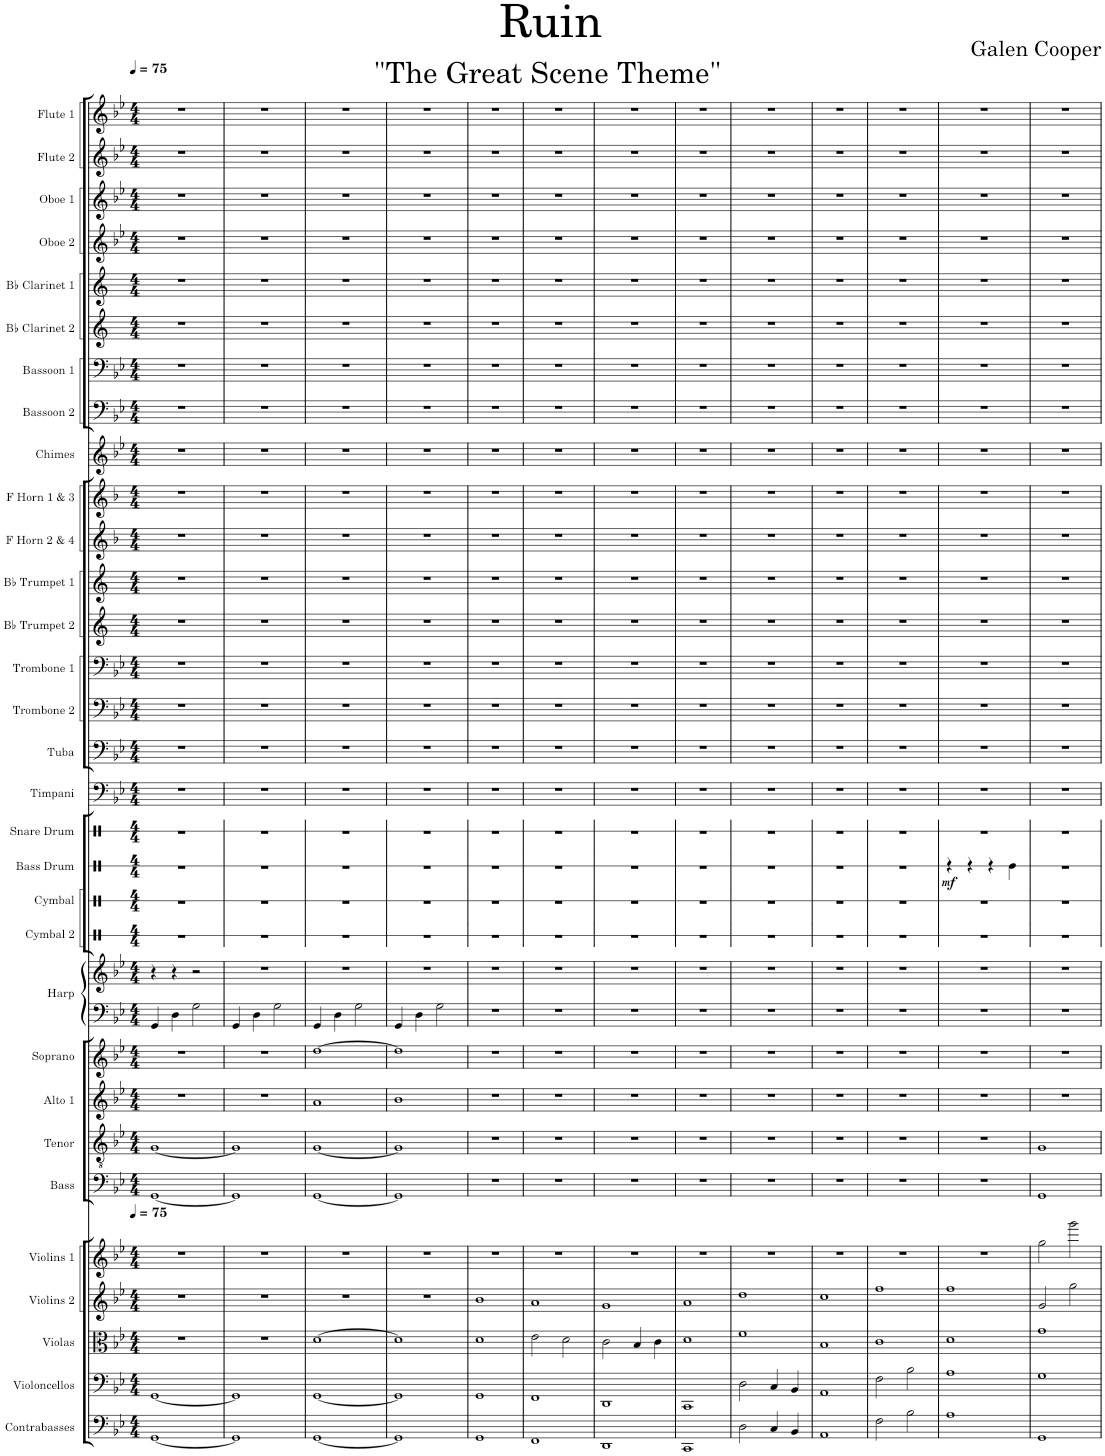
**kern	**kern	**kern	**kern	**kern	**kern	**kern	**kern	**kern	**kern	**kern	**kern	**kern	**kern	**dynam	**kern	**kern	**kern	**kern	**kern	**kern	**kern	**kern	**kern	**kern	**kern	**kern	**kern	**kern	**kern	**kern	**kern	**kern
*part31	*part30	*part29	*part28	*part27	*part26	*part25	*part24	*part23	*part22	*part22	*part21	*part20	*part19	*part19	*part18	*part17	*part16	*part15	*part14	*part13	*part12	*part11	*part10	*part9	*part8	*part7	*part6	*part5	*part4	*part3	*part2	*part1
*staff32	*staff31	*staff30	*staff29	*staff28	*staff27	*staff26	*staff25	*staff24	*staff23	*staff22	*staff21	*staff20	*staff19	*staff19	*staff18	*staff17	*staff16	*staff15	*staff14	*staff13	*staff12	*staff11	*staff10	*staff9	*staff8	*staff7	*staff6	*staff5	*staff4	*staff3	*staff2	*staff1
*I"Contrabasses	*I"Violoncellos	*I"Violas	*I"Violins 2	*I"Violins 1	*I"Bass	*I"Tenor	*I"Alto 1	*I"Soprano	*I"Harp	*	*I"Cymbal 2	*I"Cymbal	*I"Bass Drum	*	*I"Snare Drum	*I"Timpani	*I"Tuba	*I"Trombone 2	*I"Trombone 1	*I"Bb Trumpet 2	*I"Bb Trumpet 1	*I"F Horn 2 &amp; 4	*I"F Horn 1 &amp; 3	*I"Chimes	*I"Bassoon 2	*I"Bassoon 1	*I"Bb Clarinet 2	*I"Bb Clarinet 1	*I"Oboe 2	*I"Oboe 1	*I"Flute 2	*I"Flute 1
*I'Cbs.	*I'Vcs.	*I'Vlas.	*I'Vlns. 2	*I'Vlns. 1	*I'B.	*I'T.	*I'A. 1	*I'S.	*I'Hrp.	*	*I'Cym. 2	*I'Cym.	*I'B. Dr.	*	*I'Sn. Dr.	*I'Timp.	*I'Tba.	*I'Tbn. 2	*I'Tbn. 1	*I'Bb Tpt. 2	*I'Bb Tpt. 1	*I'F Hn. 2 4	*I'F Hn. 1 3	*I'Cme.	*I'Bsn. 2	*I'Bsn. 1	*I'Bb Cl. 2	*I'Bb Cl. 1	*I'Ob. 2	*I'Ob. 1	*I'Fl. 2	*I'Fl. 1
*	*	*	*	*	*	*	*	*	*	*	*stria1	*stria1	*stria1	*	*stria1	*	*	*	*	*	*	*	*	*	*	*	*	*	*	*	*	*
*clefF4	*clefF4	*clefC3	*clefG2	*clefG2	*clefF4	*clefGv2	*clefG2	*clefG2	*clefF4	*clefG2	*clefX	*clefX	*clefX	*	*clefX	*clefF4	*clefF4	*clefF4	*clefF4	*clefG2	*clefG2	*clefG2	*clefG2	*clefG2	*clefF4	*clefF4	*clefG2	*clefG2	*clefG2	*clefG2	*clefG2	*clefG2
*Trd7c12	*	*	*	*	*	*	*	*	*	*	*	*	*	*	*	*	*	*	*	*Trd1c2	*Trd1c2	*Trd4c7	*Trd4c7	*	*	*	*Trd1c2	*Trd1c2	*	*	*	*
*k[b-e-]	*k[b-e-]	*k[b-e-]	*k[b-e-]	*k[b-e-]	*k[b-e-]	*k[b-e-]	*k[b-e-]	*k[b-e-]	*k[b-e-]	*k[b-e-]	*k[]	*k[]	*k[]	*	*k[]	*k[b-e-]	*k[b-e-]	*k[b-e-]	*k[b-e-]	*k[]	*k[]	*k[b-]	*k[b-]	*k[b-e-]	*k[b-e-]	*k[b-e-]	*k[]	*k[]	*k[b-e-]	*k[b-e-]	*k[b-e-]	*k[b-e-]
*M4/4	*M4/4	*M4/4	*M4/4	*M4/4	*M4/4	*M4/4	*M4/4	*M4/4	*M4/4	*M4/4	*M4/4	*M4/4	*M4/4	*	*M4/4	*M4/4	*M4/4	*M4/4	*M4/4	*M4/4	*M4/4	*M4/4	*M4/4	*M4/4	*M4/4	*M4/4	*M4/4	*M4/4	*M4/4	*M4/4	*M4/4	*M4/4
*MM75	*MM75	*MM75	*MM75	*MM75	*MM75	*MM75	*MM75	*MM75	*MM75	*MM75	*MM75	*MM75	*MM75	*	*MM75	*MM75	*MM75	*MM75	*MM75	*MM75	*MM75	*MM75	*MM75	*MM75	*MM75	*MM75	*MM75	*MM75	*MM75	*MM75	*MM75	*MM75
=1	=1	=1	=1	=1	=1	=1	=1	=1	=1	=1	=1	=1	=1	=1	=1	=1	=1	=1	=1	=1	=1	=1	=1	=1	=1	=1	=1	=1	=1	=1	=1	=1
[1GG	[1GG	1r	1r	1r	[1GG	[1G	1r	1r	4GG/	4r	1r	1r	1r	.	1r	1r	1r	1r	1r	1r	1r	1r	1r	1r	1r	1r	1r	1r	1r	1r	1r	1r
.	.	.	.	.	.	.	.	.	4D\	4r	.	.	.	.	.	.	.	.	.	.	.	.	.	.	.	.	.	.	.	.	.	.
.	.	.	.	.	.	.	.	.	2G\	2r	.	.	.	.	.	.	.	.	.	.	.	.	.	.	.	.	.	.	.	.	.	.
=2	=2	=2	=2	=2	=2	=2	=2	=2	=2	=2	=2	=2	=2	=2	=2	=2	=2	=2	=2	=2	=2	=2	=2	=2	=2	=2	=2	=2	=2	=2	=2	=2
1GG]	1GG]	1r	1r	1r	1GG]	1G]	1r	1r	4GG/	1r	1r	1r	1r	.	1r	1r	1r	1r	1r	1r	1r	1r	1r	1r	1r	1r	1r	1r	1r	1r	1r	1r
.	.	.	.	.	.	.	.	.	4D\	.	.	.	.	.	.	.	.	.	.	.	.	.	.	.	.	.	.	.	.	.	.	.
.	.	.	.	.	.	.	.	.	2G\	.	.	.	.	.	.	.	.	.	.	.	.	.	.	.	.	.	.	.	.	.	.	.
=3	=3	=3	=3	=3	=3	=3	=3	=3	=3	=3	=3	=3	=3	=3	=3	=3	=3	=3	=3	=3	=3	=3	=3	=3	=3	=3	=3	=3	=3	=3	=3	=3
[1GG	[1GG	[1d	1r	1r	[1GG	[1G	1a	[1dd	4GG/	1r	1r	1r	1r	.	1r	1r	1r	1r	1r	1r	1r	1r	1r	1r	1r	1r	1r	1r	1r	1r	1r	1r
.	.	.	.	.	.	.	.	.	4D\	.	.	.	.	.	.	.	.	.	.	.	.	.	.	.	.	.	.	.	.	.	.	.
.	.	.	.	.	.	.	.	.	2G\	.	.	.	.	.	.	.	.	.	.	.	.	.	.	.	.	.	.	.	.	.	.	.
=4	=4	=4	=4	=4	=4	=4	=4	=4	=4	=4	=4	=4	=4	=4	=4	=4	=4	=4	=4	=4	=4	=4	=4	=4	=4	=4	=4	=4	=4	=4	=4	=4
1GG]	1GG]	1d]	1r	1r	1GG]	1G]	1b-	1dd]	4GG/	1r	1r	1r	1r	.	1r	1r	1r	1r	1r	1r	1r	1r	1r	1r	1r	1r	1r	1r	1r	1r	1r	1r
.	.	.	.	.	.	.	.	.	4D\	.	.	.	.	.	.	.	.	.	.	.	.	.	.	.	.	.	.	.	.	.	.	.
.	.	.	.	.	.	.	.	.	2G\	.	.	.	.	.	.	.	.	.	.	.	.	.	.	.	.	.	.	.	.	.	.	.
=5	=5	=5	=5	=5	=5	=5	=5	=5	=5	=5	=5	=5	=5	=5	=5	=5	=5	=5	=5	=5	=5	=5	=5	=5	=5	=5	=5	=5	=5	=5	=5	=5
1GG	1GG	1d	1b-	1r	1r	1r	1r	1r	1r	1r	1r	1r	1r	.	1r	1r	1r	1r	1r	1r	1r	1r	1r	1r	1r	1r	1r	1r	1r	1r	1r	1r
=6	=6	=6	=6	=6	=6	=6	=6	=6	=6	=6	=6	=6	=6	=6	=6	=6	=6	=6	=6	=6	=6	=6	=6	=6	=6	=6	=6	=6	=6	=6	=6	=6
1FF	1FF	2e-\	1a	1r	1r	1r	1r	1r	1r	1r	1r	1r	1r	.	1r	1r	1r	1r	1r	1r	1r	1r	1r	1r	1r	1r	1r	1r	1r	1r	1r	1r
.	.	2d\	.	.	.	.	.	.	.	.	.	.	.	.	.	.	.	.	.	.	.	.	.	.	.	.	.	.	.	.	.	.
=7	=7	=7	=7	=7	=7	=7	=7	=7	=7	=7	=7	=7	=7	=7	=7	=7	=7	=7	=7	=7	=7	=7	=7	=7	=7	=7	=7	=7	=7	=7	=7	=7
1DD	1DD	2c\	1g	1r	1r	1r	1r	1r	1r	1r	1r	1r	1r	.	1r	1r	1r	1r	1r	1r	1r	1r	1r	1r	1r	1r	1r	1r	1r	1r	1r	1r
.	.	4B-/	.	.	.	.	.	.	.	.	.	.	.	.	.	.	.	.	.	.	.	.	.	.	.	.	.	.	.	.	.	.
.	.	4c\	.	.	.	.	.	.	.	.	.	.	.	.	.	.	.	.	.	.	.	.	.	.	.	.	.	.	.	.	.	.
=8	=8	=8	=8	=8	=8	=8	=8	=8	=8	=8	=8	=8	=8	=8	=8	=8	=8	=8	=8	=8	=8	=8	=8	=8	=8	=8	=8	=8	=8	=8	=8	=8
1CC	1CC	1d	1a	1r	1r	1r	1r	1r	1r	1r	1r	1r	1r	.	1r	1r	1r	1r	1r	1r	1r	1r	1r	1r	1r	1r	1r	1r	1r	1r	1r	1r
=9	=9	=9	=9	=9	=9	=9	=9	=9	=9	=9	=9	=9	=9	=9	=9	=9	=9	=9	=9	=9	=9	=9	=9	=9	=9	=9	=9	=9	=9	=9	=9	=9
2D\	2D\	1f	1dd	1r	1r	1r	1r	1r	1r	1r	1r	1r	1r	.	1r	1r	1r	1r	1r	1r	1r	1r	1r	1r	1r	1r	1r	1r	1r	1r	1r	1r
4C/	4C/	.	.	.	.	.	.	.	.	.	.	.	.	.	.	.	.	.	.	.	.	.	.	.	.	.	.	.	.	.	.	.
4BB-/	4BB-/	.	.	.	.	.	.	.	.	.	.	.	.	.	.	.	.	.	.	.	.	.	.	.	.	.	.	.	.	.	.	.
=10	=10	=10	=10	=10	=10	=10	=10	=10	=10	=10	=10	=10	=10	=10	=10	=10	=10	=10	=10	=10	=10	=10	=10	=10	=10	=10	=10	=10	=10	=10	=10	=10
1AA	1AA	1B-	1cc	1r	1r	1r	1r	1r	1r	1r	1r	1r	1r	.	1r	1r	1r	1r	1r	1r	1r	1r	1r	1r	1r	1r	1r	1r	1r	1r	1r	1r
=11	=11	=11	=11	=11	=11	=11	=11	=11	=11	=11	=11	=11	=11	=11	=11	=11	=11	=11	=11	=11	=11	=11	=11	=11	=11	=11	=11	=11	=11	=11	=11	=11
2F\	2F\	1c	1ff	1r	1r	1r	1r	1r	1r	1r	1r	1r	1r	.	1r	1r	1r	1r	1r	1r	1r	1r	1r	1r	1r	1r	1r	1r	1r	1r	1r	1r
2B-\	2B-\	.	.	.	.	.	.	.	.	.	.	.	.	.	.	.	.	.	.	.	.	.	.	.	.	.	.	.	.	.	.	.
=12	=12	=12	=12	=12	=12	=12	=12	=12	=12	=12	=12	=12	=12	=12	=12	=12	=12	=12	=12	=12	=12	=12	=12	=12	=12	=12	=12	=12	=12	=12	=12	=12
!	!	!	!	!	!	!	!	!	!	!	!	!	!	!LO:DY:b	!	!	!	!	!	!	!	!	!	!	!	!	!	!	!	!	!	!
1A	1A	1d	1ff	1r	1r	1r	1r	1r	1r	1r	1r	1r	4r	mf	1r	1r	1r	1r	1r	1r	1r	1r	1r	1r	1r	1r	1r	1r	1r	1r	1r	1r
.	.	.	.	.	.	.	.	.	.	.	.	.	4r	.	.	.	.	.	.	.	.	.	.	.	.	.	.	.	.	.	.	.
.	.	.	.	.	.	.	.	.	.	.	.	.	4r	.	.	.	.	.	.	.	.	.	.	.	.	.	.	.	.	.	.	.
.	.	.	.	.	.	.	.	.	.	.	.	.	4Re\	.	.	.	.	.	.	.	.	.	.	.	.	.	.	.	.	.	.	.
=13	=13	=13	=13	=13	=13	=13	=13	=13	=13	=13	=13	=13	=13	=13	=13	=13	=13	=13	=13	=13	=13	=13	=13	=13	=13	=13	=13	=13	=13	=13	=13	=13
1GG	1G	1g	2g/	2gg\	1GG	1G	1r	1r	1r	1r	1r	1r	1r	.	1r	1r	1r	1r	1r	1r	1r	1r	1r	1r	1r	1r	1r	1r	1r	1r	1r	1r
.	.	.	2gg\	2ggg\	.	.	.	.	.	.	.	.	.	.	.	.	.	.	.	.	.	.	.	.	.	.	.	.	.	.	.	.
=	=	=	=	=	=	=	=	=	=	=	=	=	=	=	=	=	=	=	=	=	=	=	=	=	=	=	=	=	=	=	=	=
*-	*-	*-	*-	*-	*-	*-	*-	*-	*-	*-	*-	*-	*-	*-	*-	*-	*-	*-	*-	*-	*-	*-	*-	*-	*-	*-	*-	*-	*-	*-	*-	*-
